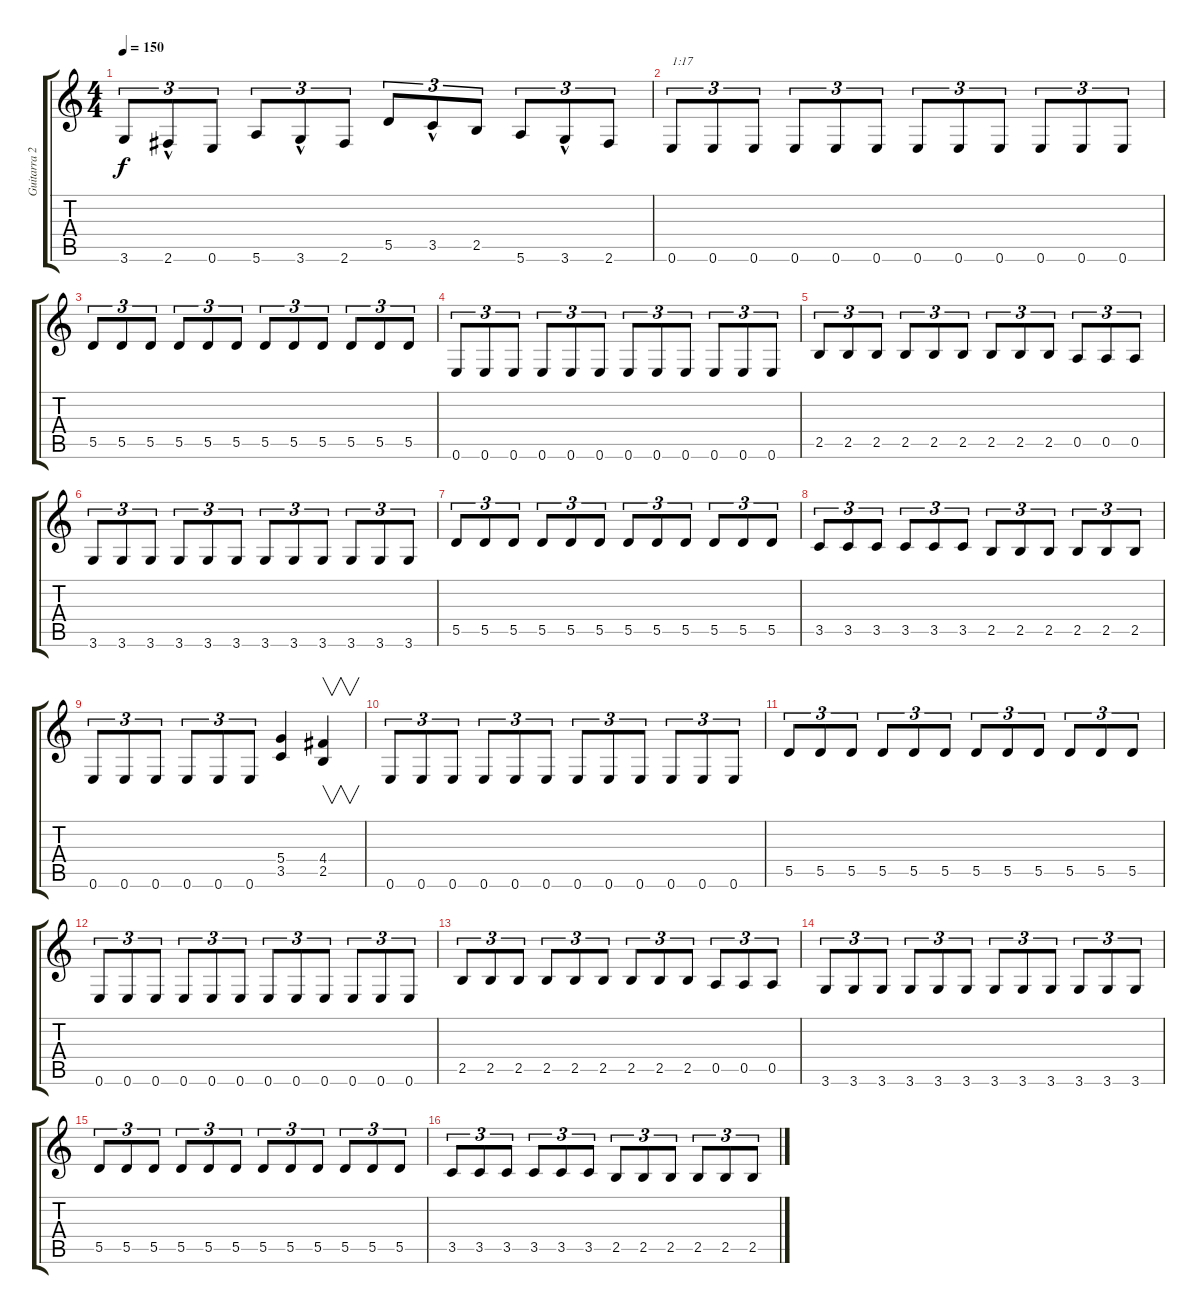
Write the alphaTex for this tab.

\track ("Guitarra 2" "Guitarra 2") {instrument overdrivenguitar}
\staff {score tabs}
\tuning (E4 B3 G3 D3 A2 E2) {hide}
\ts (4 4)
\tempo 150
\clef g2
\ks c
3.6.8{tu (3 2) dy f} 2.6{hac}.8{tu (3 2)} 0.6.8{tu (3 2)} 5.6.8{tu (3 2)} 3.6{hac}.8{tu (3 2)} 2.6.8{tu (3 2)} 5.5.8{tu (3 2)} 3.5{hac}.8{tu (3 2)} 2.5.8{tu (3 2)} 5.6.8{tu (3 2)} 3.6{hac}.8{tu (3 2)} 2.6.8{tu (3 2)} |
0.6.8{tu (3 2) txt "1:17"} 0.6.8{tu (3 2)} 0.6.8{tu (3 2)} 0.6.8{tu (3 2)} 0.6.8{tu (3 2)} 0.6.8{tu (3 2)} 0.6.8{tu (3 2)} 0.6.8{tu (3 2)} 0.6.8{tu (3 2)} 0.6.8{tu (3 2)} 0.6.8{tu (3 2)} 0.6.8{tu (3 2)} |
5.5.8{tu (3 2)} 5.5.8{tu (3 2)} 5.5.8{tu (3 2)} 5.5.8{tu (3 2)} 5.5.8{tu (3 2)} 5.5.8{tu (3 2)} 5.5.8{tu (3 2)} 5.5.8{tu (3 2)} 5.5.8{tu (3 2)} 5.5.8{tu (3 2)} 5.5.8{tu (3 2)} 5.5.8{tu (3 2)} |
0.6.8{tu (3 2)} 0.6.8{tu (3 2)} 0.6.8{tu (3 2)} 0.6.8{tu (3 2)} 0.6.8{tu (3 2)} 0.6.8{tu (3 2)} 0.6.8{tu (3 2)} 0.6.8{tu (3 2)} 0.6.8{tu (3 2)} 0.6.8{tu (3 2)} 0.6.8{tu (3 2)} 0.6.8{tu (3 2)} |
2.5.8{tu (3 2)} 2.5.8{tu (3 2)} 2.5.8{tu (3 2)} 2.5.8{tu (3 2)} 2.5.8{tu (3 2)} 2.5.8{tu (3 2)} 2.5.8{tu (3 2)} 2.5.8{tu (3 2)} 2.5.8{tu (3 2)} 0.5.8{tu (3 2)} 0.5.8{tu (3 2)} 0.5.8{tu (3 2)} |
3.6.8{tu (3 2)} 3.6.8{tu (3 2)} 3.6.8{tu (3 2)} 3.6.8{tu (3 2)} 3.6.8{tu (3 2)} 3.6.8{tu (3 2)} 3.6.8{tu (3 2)} 3.6.8{tu (3 2)} 3.6.8{tu (3 2)} 3.6.8{tu (3 2)} 3.6.8{tu (3 2)} 3.6.8{tu (3 2)} |
5.5.8{tu (3 2)} 5.5.8{tu (3 2)} 5.5.8{tu (3 2)} 5.5.8{tu (3 2)} 5.5.8{tu (3 2)} 5.5.8{tu (3 2)} 5.5.8{tu (3 2)} 5.5.8{tu (3 2)} 5.5.8{tu (3 2)} 5.5.8{tu (3 2)} 5.5.8{tu (3 2)} 5.5.8{tu (3 2)} |
3.5.8{tu (3 2)} 3.5.8{tu (3 2)} 3.5.8{tu (3 2)} 3.5.8{tu (3 2)} 3.5.8{tu (3 2)} 3.5.8{tu (3 2)} 2.5.8{tu (3 2)} 2.5.8{tu (3 2)} 2.5.8{tu (3 2)} 2.5.8{tu (3 2)} 2.5.8{tu (3 2)} 2.5.8{tu (3 2)} |
0.6.8{tu (3 2)} 0.6.8{tu (3 2)} 0.6.8{tu (3 2)} 0.6.8{tu (3 2)} 0.6.8{tu (3 2)} 0.6.8{tu (3 2)} (5.4 3.5).4 (4.4 2.5).4{v} |
0.6.8{tu (3 2)} 0.6.8{tu (3 2)} 0.6.8{tu (3 2)} 0.6.8{tu (3 2)} 0.6.8{tu (3 2)} 0.6.8{tu (3 2)} 0.6.8{tu (3 2)} 0.6.8{tu (3 2)} 0.6.8{tu (3 2)} 0.6.8{tu (3 2)} 0.6.8{tu (3 2)} 0.6.8{tu (3 2)} |
5.5.8{tu (3 2)} 5.5.8{tu (3 2)} 5.5.8{tu (3 2)} 5.5.8{tu (3 2)} 5.5.8{tu (3 2)} 5.5.8{tu (3 2)} 5.5.8{tu (3 2)} 5.5.8{tu (3 2)} 5.5.8{tu (3 2)} 5.5.8{tu (3 2)} 5.5.8{tu (3 2)} 5.5.8{tu (3 2)} |
0.6.8{tu (3 2)} 0.6.8{tu (3 2)} 0.6.8{tu (3 2)} 0.6.8{tu (3 2)} 0.6.8{tu (3 2)} 0.6.8{tu (3 2)} 0.6.8{tu (3 2)} 0.6.8{tu (3 2)} 0.6.8{tu (3 2)} 0.6.8{tu (3 2)} 0.6.8{tu (3 2)} 0.6.8{tu (3 2)} |
2.5.8{tu (3 2)} 2.5.8{tu (3 2)} 2.5.8{tu (3 2)} 2.5.8{tu (3 2)} 2.5.8{tu (3 2)} 2.5.8{tu (3 2)} 2.5.8{tu (3 2)} 2.5.8{tu (3 2)} 2.5.8{tu (3 2)} 0.5.8{tu (3 2)} 0.5.8{tu (3 2)} 0.5.8{tu (3 2)} |
3.6.8{tu (3 2)} 3.6.8{tu (3 2)} 3.6.8{tu (3 2)} 3.6.8{tu (3 2)} 3.6.8{tu (3 2)} 3.6.8{tu (3 2)} 3.6.8{tu (3 2)} 3.6.8{tu (3 2)} 3.6.8{tu (3 2)} 3.6.8{tu (3 2)} 3.6.8{tu (3 2)} 3.6.8{tu (3 2)} |
5.5.8{tu (3 2)} 5.5.8{tu (3 2)} 5.5.8{tu (3 2)} 5.5.8{tu (3 2)} 5.5.8{tu (3 2)} 5.5.8{tu (3 2)} 5.5.8{tu (3 2)} 5.5.8{tu (3 2)} 5.5.8{tu (3 2)} 5.5.8{tu (3 2)} 5.5.8{tu (3 2)} 5.5.8{tu (3 2)} |
3.5.8{tu (3 2)} 3.5.8{tu (3 2)} 3.5.8{tu (3 2)} 3.5.8{tu (3 2)} 3.5.8{tu (3 2)} 3.5.8{tu (3 2)} 2.5.8{tu (3 2)} 2.5.8{tu (3 2)} 2.5.8{tu (3 2)} 2.5.8{tu (3 2)} 2.5.8{tu (3 2)} 2.5.8{tu (3 2)}
